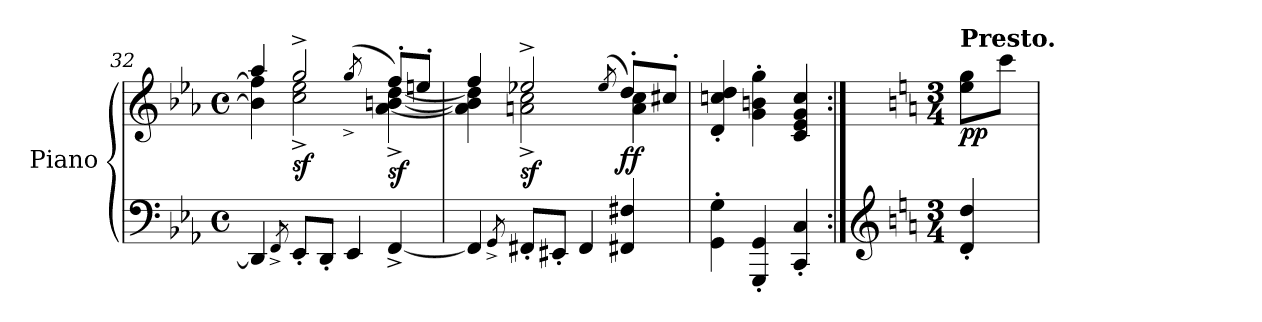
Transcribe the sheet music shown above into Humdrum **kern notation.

**kern	**kern	**dynam
*part1	*part1	*part1
*staff2	*staff1	*staff1/2
*I"Piano	*	*
*I'Pno.	*	*
*clefF4	*clefG2	*
*k[b-e-a-]	*k[b-e-a-]	*
*M4/4	*M4/4	*
*met(c)	*met(c)	*
=32	=32	=32
*	*^	*
4DD/]	4aa-/	4b\] 4ff\]	.
8qFF^/	.	.	.
!	!	!	!LO:DY:b
8EE-'/L	2gg^/	2cc\^ 2ee-\^	sf
8DD'/J	.	.	.
4EE-/	.	.	.
.	(>8qgg^/	.	.
!	!	!	!LO:DY:b
[4FF^/	8ff'/L)	[4a-\^ [4bn\^ [4dd\^	sf
.	8een'/J	.	.
=33	=33	=33	=33
4FF/]	4ff/	4a-\] 4b\] 4dd\]	.
8qGG^/	.	.	.
!	!	!	!LO:DY:b
8FF#X'/L	2ee-X^/	2an\^ 2cc\^	sf
8EE#X'/J	.	.	.
4FF#/	.	.	.
.	(>8qee-/	.	.
!	!	!	!LO:DY:b
4FF#X/ 4F#X/	8dd'/L)	4a\ 4cc\	ff
.	8cc#X'/J	.	.
*	*v	*v	*
=34	=34	=34
4GG\' 4G\'	4d/' 4ccn/' 4dd/'	.
4GGG/' 4GG/'	4g\' 4bn\' 4gg\'	.
4CC/' 4C/'	4c/ 4e-/ 4g/ 4cc/	.
!!LO:PB:g=z
=1:|!	=1:|!	=1:|!
*clefG2	*	*
*k[]	*k[]	*
*M3/4	*M3/4	*
!	!LO:TX:a:B:t=Presto.	!
!	!	!LO:DY:b
4d/' 4dd/'	8ee\ 8gg\L	pp
.	8ccc\J	.
=	=	=
*-	*-	*-
